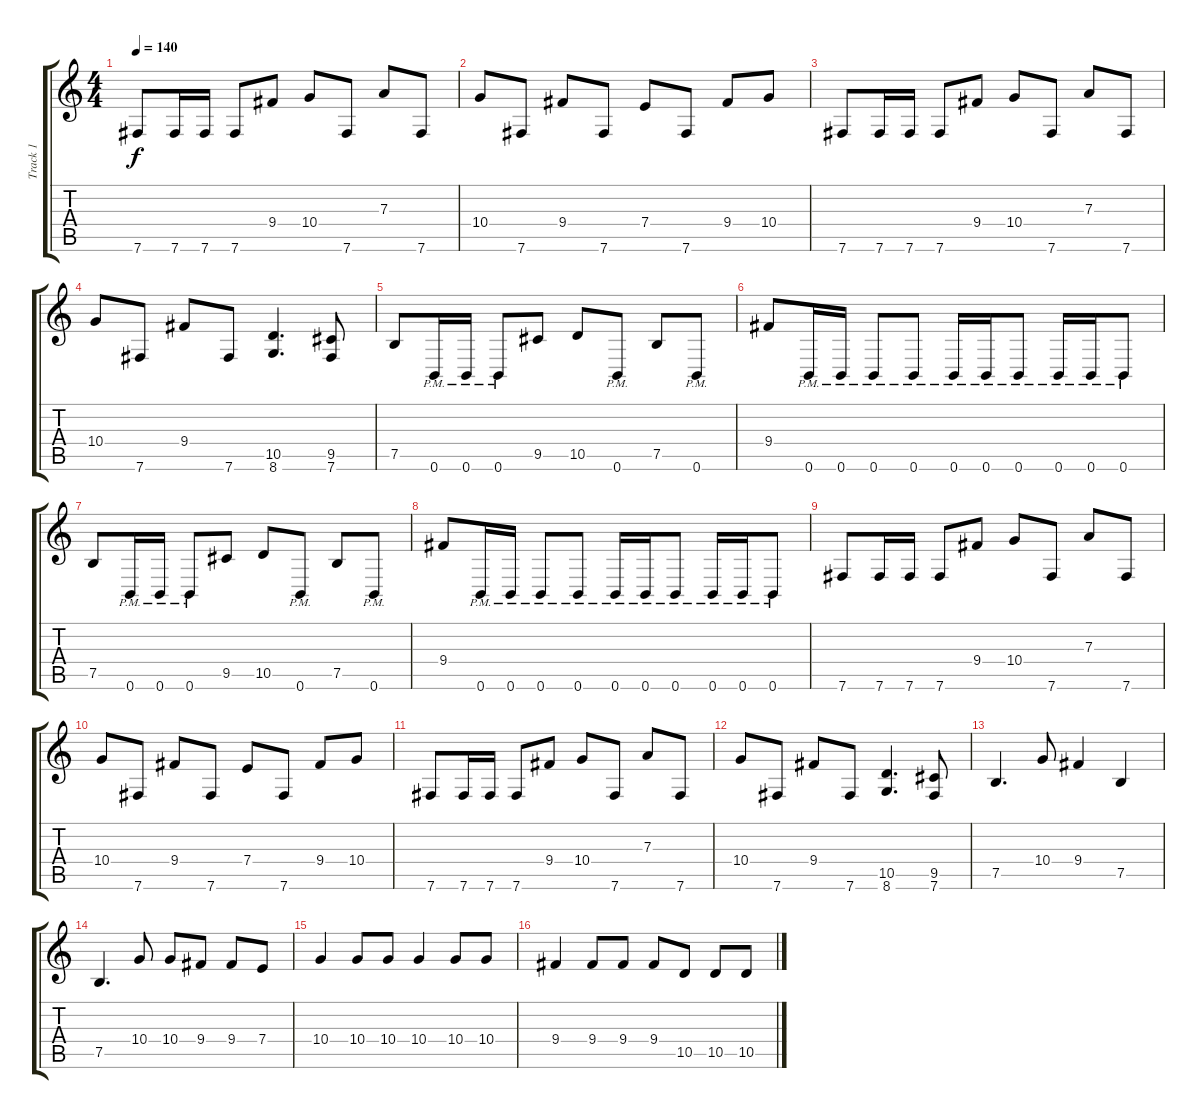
\track ("Track 1" "Track 1") {instrument distortionguitar}
\staff {score tabs}
\tuning (B3 Gb3 D3 A2 E2 B1) {hide}
\ts (4 4)
\tempo 140
\clef g2
\ks c
7.6.8{dy f} 7.6.16 7.6.16 7.6.8 9.4.8 10.4.8 7.6.8 7.3.8 7.6.8 |
10.4.8 7.6.8 9.4.8 7.6.8 7.4.8 7.6.8 9.4.8 10.4.8 |
7.6.8 7.6.16 7.6.16 7.6.8 9.4.8 10.4.8 7.6.8 7.3.8 7.6.8 |
10.4.8 7.6.8 9.4.8 7.6.8 (10.5 8.6).4{d} (9.5 7.6).8 |
7.5.8 0.6{pm}.16 0.6{pm}.16 0.6{pm}.8 9.5.8 10.5.8 0.6{pm}.8 7.5.8 0.6{pm}.8 |
9.4.8 0.6{pm}.16 0.6{pm}.16 0.6{pm}.8 0.6{pm}.8 0.6{pm}.16 0.6{pm}.16 0.6{pm}.8 0.6{pm}.16 0.6{pm}.16 0.6{pm}.8 |
7.5.8 0.6{pm}.16 0.6{pm}.16 0.6{pm}.8 9.5.8 10.5.8 0.6{pm}.8 7.5.8 0.6{pm}.8 |
9.4.8 0.6{pm}.16 0.6{pm}.16 0.6{pm}.8 0.6{pm}.8 0.6{pm}.16 0.6{pm}.16 0.6{pm}.8 0.6{pm}.16 0.6{pm}.16 0.6{pm}.8 |
7.6.8 7.6.16 7.6.16 7.6.8 9.4.8 10.4.8 7.6.8 7.3.8 7.6.8 |
10.4.8 7.6.8 9.4.8 7.6.8 7.4.8 7.6.8 9.4.8 10.4.8 |
7.6.8 7.6.16 7.6.16 7.6.8 9.4.8 10.4.8 7.6.8 7.3.8 7.6.8 |
10.4.8 7.6.8 9.4.8 7.6.8 (10.5 8.6).4{d} (9.5 7.6).8 |
7.5.4{d} 10.4.8 9.4.4 7.5.4 |
7.5.4{d} 10.4.8 10.4.8 9.4.8 9.4.8 7.4.8 |
10.4.4 10.4.8 10.4.8 10.4.4 10.4.8 10.4.8 |
9.4.4 9.4.8 9.4.8 9.4.8 10.5.8 10.5.8 10.5.8
